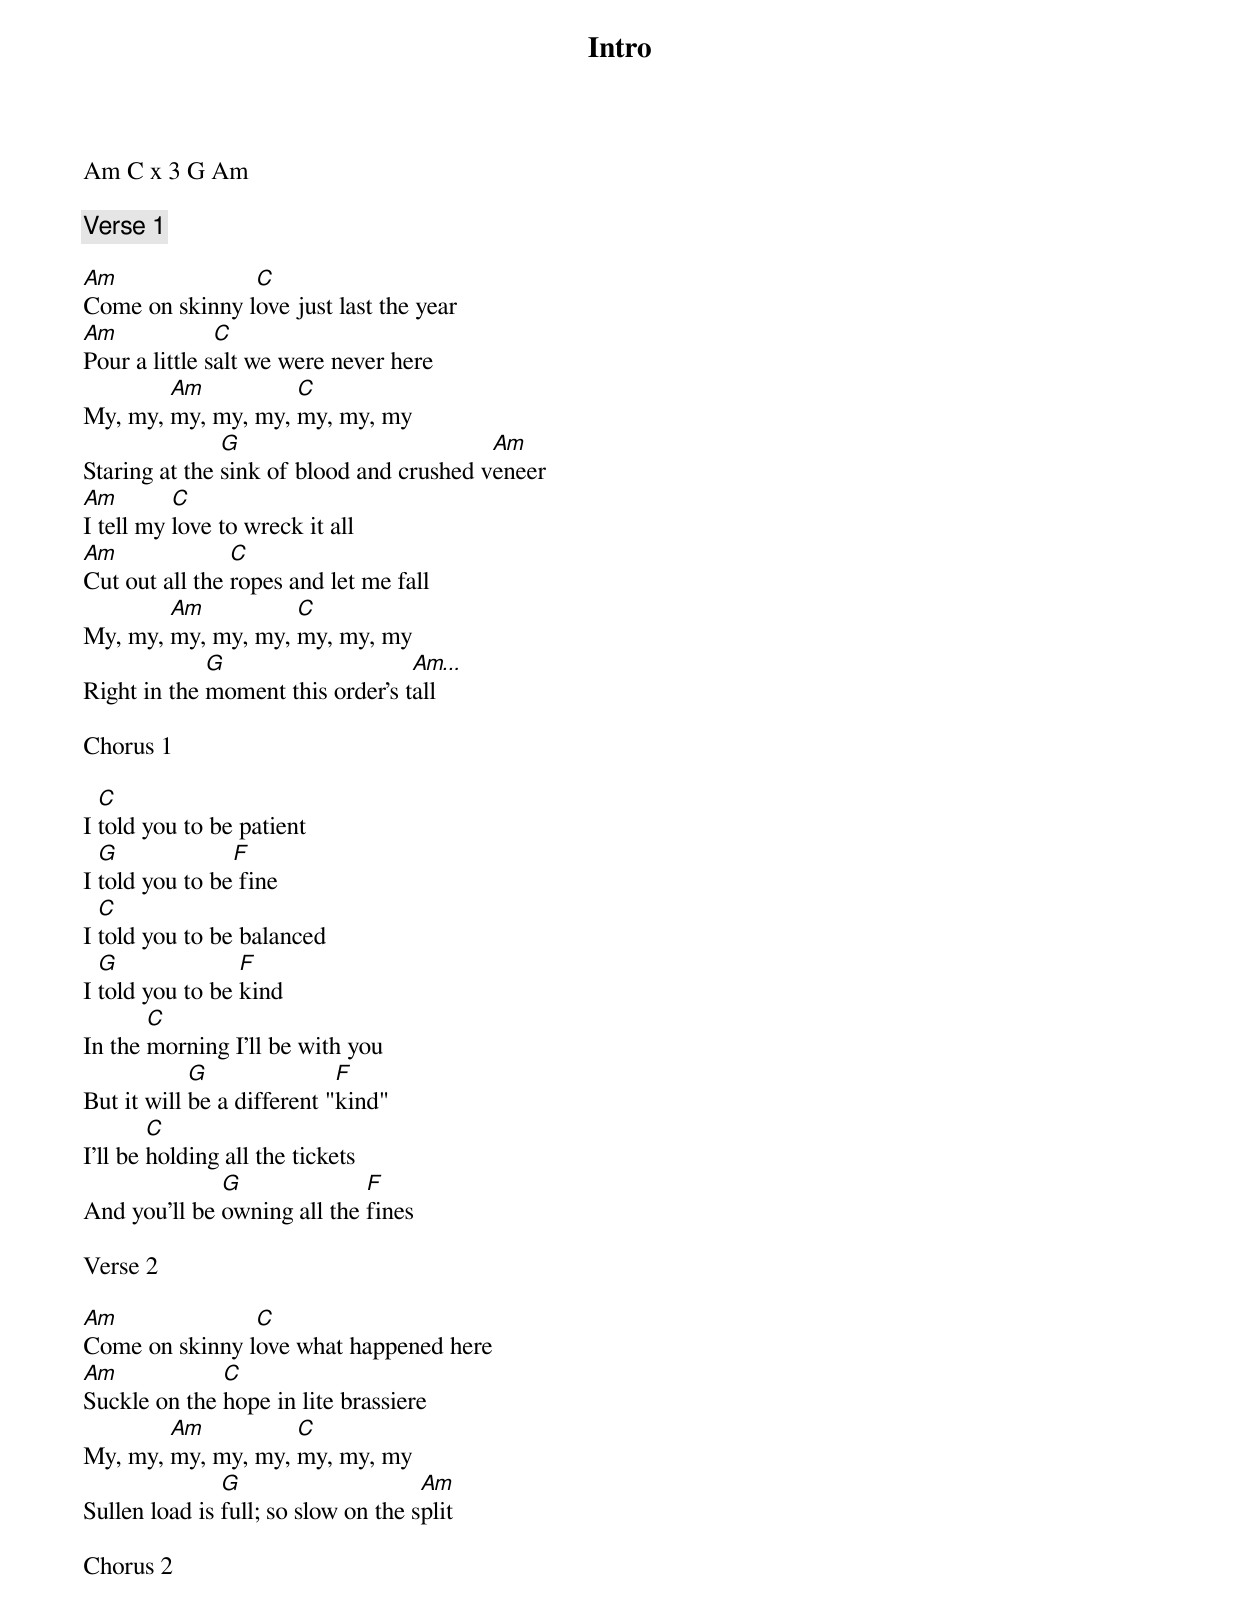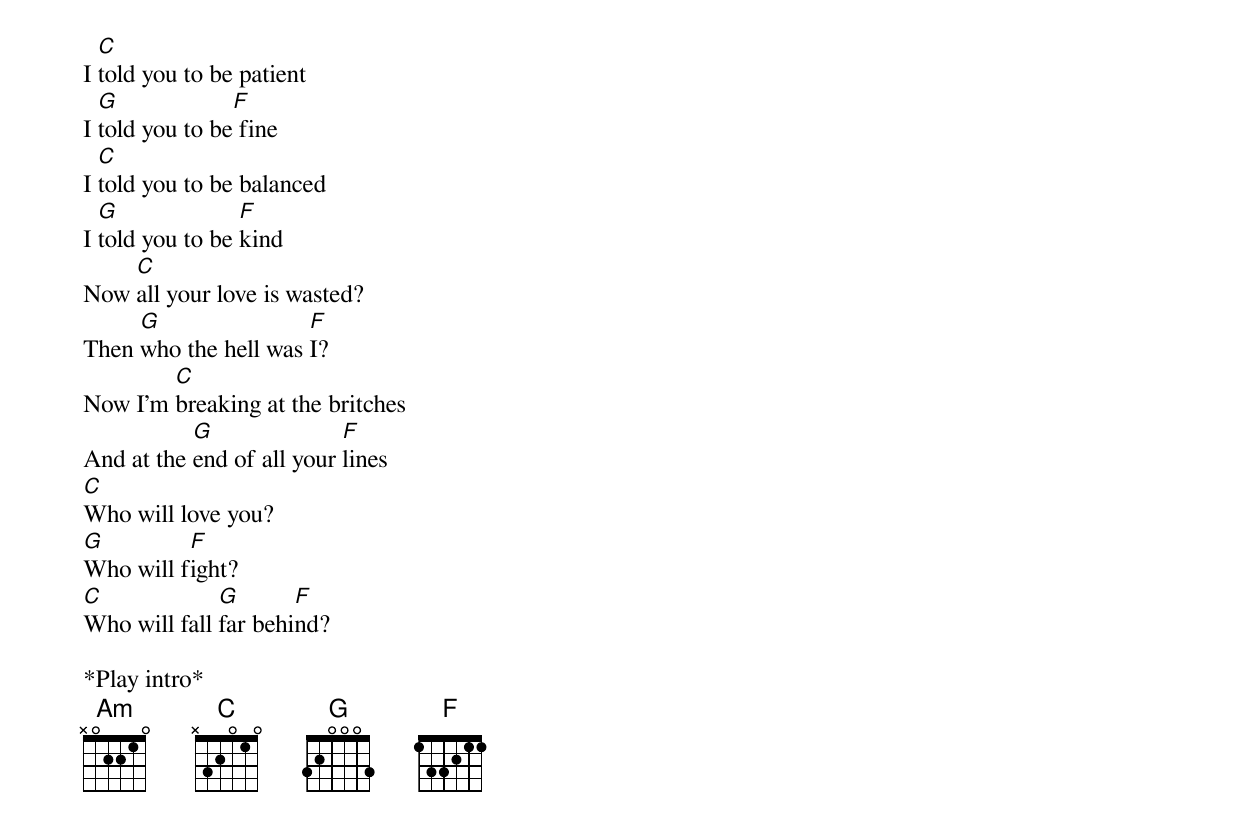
Intro

Am C x 3 G Am

Verse 1

Am              C
Come on skinny love just last the year
Am             C
Pour a little salt we were never here
        Am          C
My, my, my, my, my, my, my, my
               G                          Am
Staring at the sink of blood and crushed veneer
Am        C
I tell my love to wreck it all
Am              C
Cut out all the ropes and let me fall
        Am          C
My, my, my, my, my, my, my, my
             G                    Am...
Right in the moment this order's tall

Chorus 1

  C
I told you to be patient
  G             F
I told you to be fine
  C
I told you to be balanced
  G              F
I told you to be kind
       C
In the morning I'll be with you
            G               F
But it will be a different "kind"
        C
I'll be holding all the tickets
              G              F
And you'll be owning all the fines

Verse 2

Am              C
Come on skinny love what happened here
Am            C
Suckle on the hope in lite brassiere
        Am          C
My, my, my, my, my, my, my, my
               G                     Am
Sullen load is full; so slow on the split

Chorus 2

  C
I told you to be patient
  G             F
I told you to be fine
  C
I told you to be balanced
  G              F
I told you to be kind
    C
Now all your love is wasted?
     G                F
Then who the hell was I?
        C
Now I'm breaking at the britches
           G               F
And at the end of all your lines
C
Who will love you?
G         F
Who will fight?
C             G       F
Who will fall far behind?

*Play intro*
